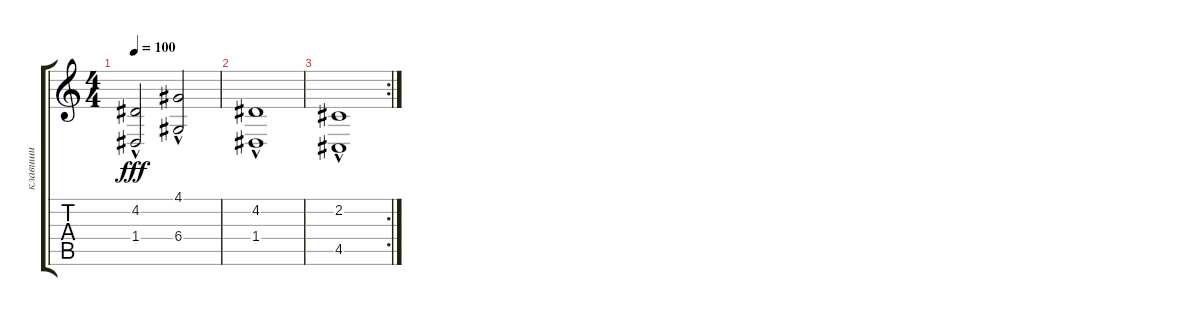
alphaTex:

\track ("клавиши" "клавиши") {instrument choiraahs}
\staff {score tabs}
\tuning (E4 B3 G3 D3 A2 E2) {hide}
\ts (4 4)
\tempo 100
\clef g2
\ks c
(4.2{hac} 1.4{hac}).2{dy fff} (4.1{hac} 6.4{hac}).2 |
(4.2{hac} 1.4{hac}).1 |
\rc 2
(2.2{hac} 4.5{hac}).1
